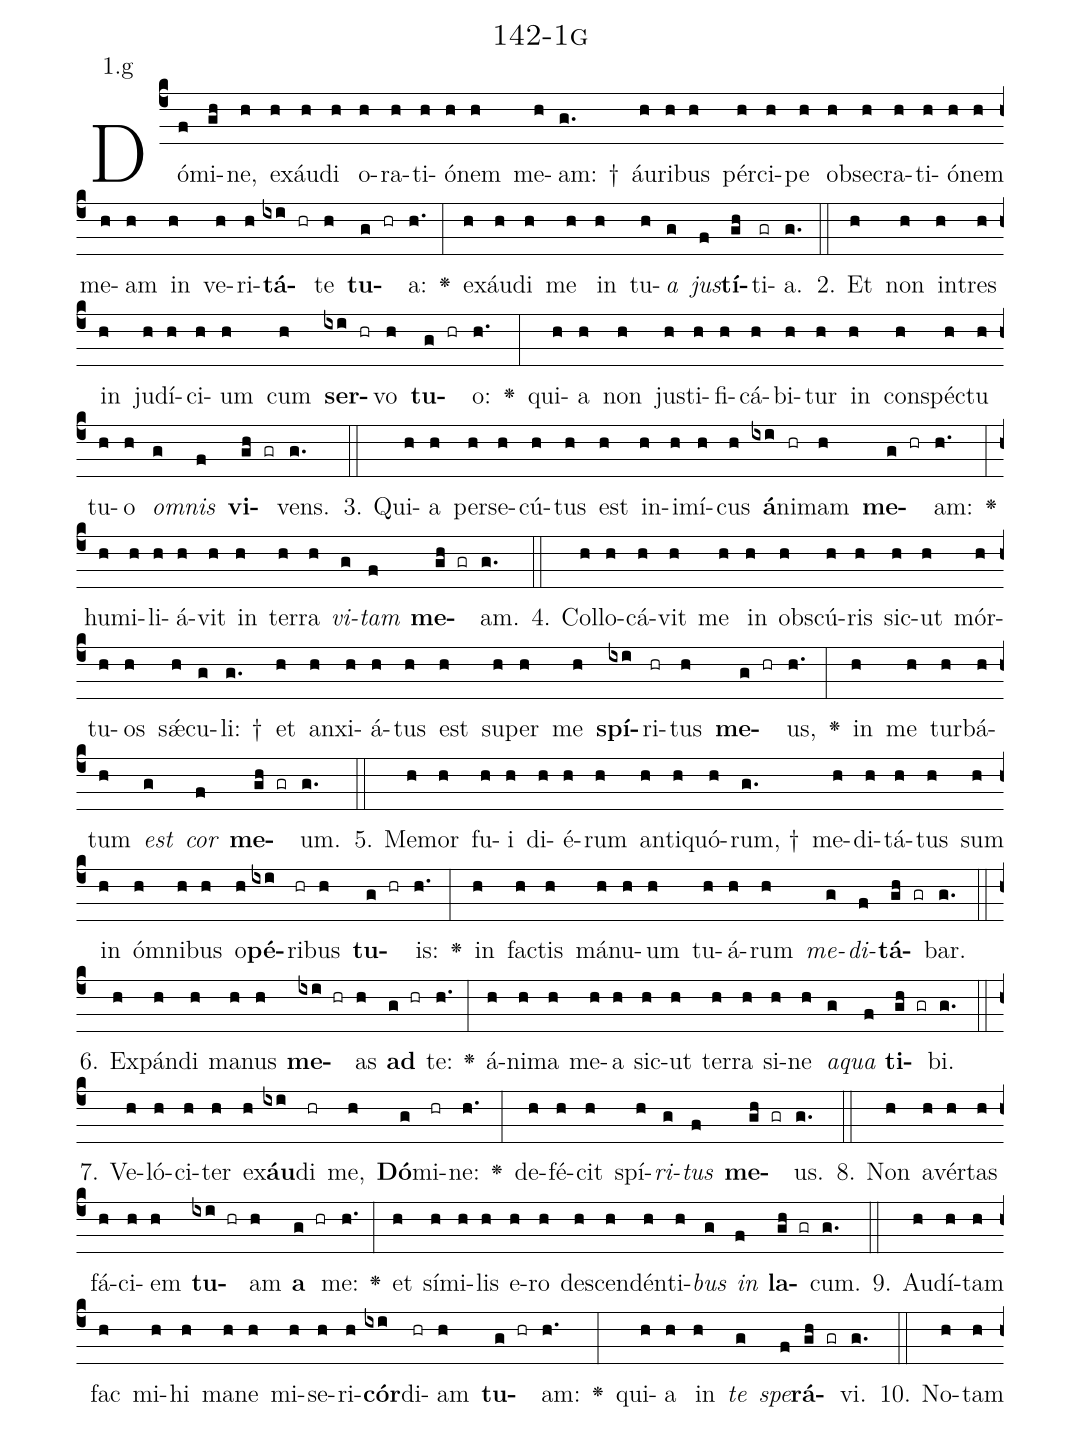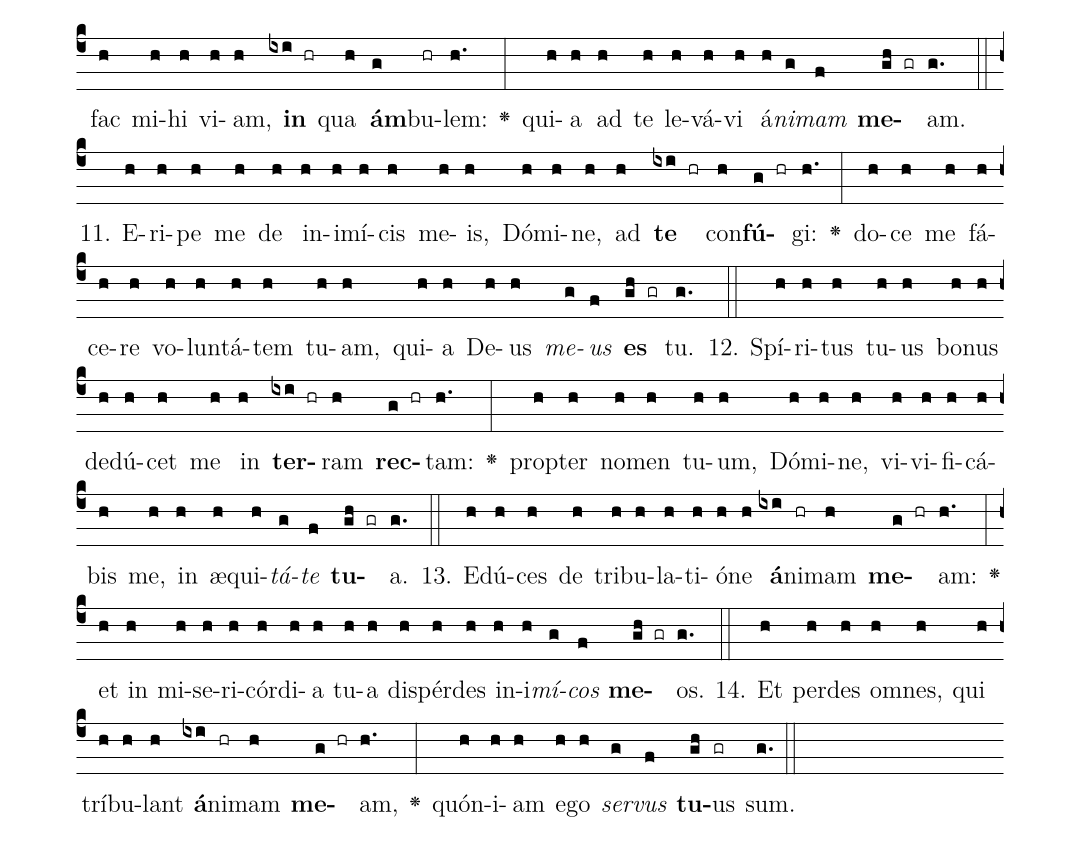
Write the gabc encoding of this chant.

name: 142-1g;
annotation: 1.g;
%%
(c4)Dó(f)mi(gh)ne,(h) ex(h)áu(h)di(h) o(h)ra(h)ti(h)ó(h)nem(h) me(h)am: †(g.) áu(h)ri(h)bus(h) pér(h)ci(h)pe(h) ob(h)se(h)cra(h)ti(h)ó(h)nem(h) me(h)am(h) in(h) ve(h)ri(h)<b>tá</b>(ixi hr)te(h) <b>tu</b>(g hr)a:(h.) <v>\greheightstar</v>(:) ex(h)áu(h)di(h) me(h) in(h) tu(h)<i>a</i>(g) <i>jus</i>(f)<b>tí</b>(gh)ti(gr)a.(g.) (::)
2. Et(h) non(h) in(h)tres(h) in(h) ju(h)dí(h)ci(h)um(h) cum(h) <b>ser</b>(ixi hr)vo(h) <b>tu</b>(g hr)o:(h.) <v>\greheightstar</v>(:) qui(h)a(h) non(h) jus(h)ti(h)fi(h)cá(h)bi(h)tur(h) in(h) con(h)spéc(h)tu(h) tu(h)o(h) <i>om</i>(g)<i>nis</i>(f) <b>vi</b>(gh gr)vens.(g.) (::)
3. Qui(h)a(h) per(h)se(h)cú(h)tus(h) est(h) in(h)i(h)mí(h)cus(h) <b>á</b>(ixi)ni(hr)mam(h) <b>me</b>(g hr)am:(h.) <v>\greheightstar</v>(:) hu(h)mi(h)li(h)á(h)vit(h) in(h) ter(h)ra(h) <i>vi</i>(g)<i>tam</i>(f) <b>me</b>(gh gr)am.(g.) (::)
4. Col(h)lo(h)cá(h)vit(h) me(h) in(h) obs(h)cú(h)ris(h) sic(h)ut(h) mór(h)tu(h)os(h) sǽ(h)cu(g)li: †(g.) et(h) an(h)xi(h)á(h)tus(h) est(h) su(h)per(h) me(h) <b>spí</b>(ixi)ri(hr)tus(h) <b>me</b>(g hr)us,(h.) <v>\greheightstar</v>(:) in(h) me(h) tur(h)bá(h)tum(h) <i>est</i>(g) <i>cor</i>(f) <b>me</b>(gh gr)um.(g.) (::)
5. Me(h)mor(h) fu(h)i(h) di(h)é(h)rum(h) an(h)ti(h)quó(h)rum, †(g.) me(h)di(h)tá(h)tus(h) sum(h) in(h) óm(h)ni(h)bus(h) o(h)<b>pé</b>(ixi)ri(hr)bus(h) <b>tu</b>(g hr)is:(h.) <v>\greheightstar</v>(:) in(h) fac(h)tis(h) má(h)nu(h)um(h) tu(h)á(h)rum(h) <i>me</i>(g)<i>di</i>(f)<b>tá</b>(gh gr)bar.(g.) (::)
6. Ex(h)pán(h)di(h) ma(h)nus(h) <b>me</b>(ixi hr)as(h) <b>ad</b>(g hr) te:(h.) <v>\greheightstar</v>(:) á(h)ni(h)ma(h) me(h)a(h) sic(h)ut(h) ter(h)ra(h) si(h)ne(h) <i>a</i>(g)<i>qua</i>(f) <b>ti</b>(gh gr)bi.(g.) (::)
7. Ve(h)ló(h)ci(h)ter(h) ex(h)<b>áu</b>(ixi)di(hr) me,(h) <b>Dó</b>(g)mi(hr)ne:(h.) <v>\greheightstar</v>(:) de(h)fé(h)cit(h) spí(h)<i>ri</i>(g)<i>tus</i>(f) <b>me</b>(gh gr)us.(g.) (::)
8. Non(h) a(h)vér(h)tas(h) fá(h)ci(h)em(h) <b>tu</b>(ixi hr)am(h) <b>a</b>(g hr) me:(h.) <v>\greheightstar</v>(:) et(h) sí(h)mi(h)lis(h) e(h)ro(h) de(h)scen(h)dén(h)ti(h)<i>bus</i>(g) <i>in</i>(f) <b>la</b>(gh gr)cum.(g.) (::)
9. Au(h)dí(h)tam(h) fac(h) mi(h)hi(h) ma(h)ne(h) mi(h)se(h)ri(h)<b>cór</b>(ixi)di(hr)am(h) <b>tu</b>(g hr)am:(h.) <v>\greheightstar</v>(:) qui(h)a(h) in(h) <i>te</i>(g) <i>spe</i>(f)<b>rá</b>(gh gr)vi.(g.) (::)
10. No(h)tam(h) fac(h) mi(h)hi(h) vi(h)am,(h) <b>in</b>(ixi hr) qua(h) <b>ám</b>(g)bu(hr)lem:(h.) <v>\greheightstar</v>(:) qui(h)a(h) ad(h) te(h) le(h)vá(h)vi(h) á(h)<i>ni</i>(g)<i>mam</i>(f) <b>me</b>(gh gr)am.(g.) (::)
11. E(h)ri(h)pe(h) me(h) de(h) in(h)i(h)mí(h)cis(h) me(h)is,(h) Dó(h)mi(h)ne,(h) ad(h) <b>te</b>(ixi hr) con(h)<b>fú</b>(g hr)gi:(h.) <v>\greheightstar</v>(:) do(h)ce(h) me(h) fá(h)ce(h)re(h) vo(h)lun(h)tá(h)tem(h) tu(h)am,(h) qui(h)a(h) De(h)us(h) <i>me</i>(g)<i>us</i>(f) <b>es</b>(gh gr) tu.(g.) (::)
12. Spí(h)ri(h)tus(h) tu(h)us(h) bo(h)nus(h) de(h)dú(h)cet(h) me(h) in(h) <b>ter</b>(ixi hr)ram(h) <b>rec</b>(g hr)tam:(h.) <v>\greheightstar</v>(:) prop(h)ter(h) no(h)men(h) tu(h)um,(h) Dó(h)mi(h)ne,(h) vi(h)vi(h)fi(h)cá(h)bis(h) me,(h) in(h) æ(h)qui(h)<i>tá</i>(g)<i>te</i>(f) <b>tu</b>(gh gr)a.(g.) (::)
13. E(h)dú(h)ces(h) de(h) tri(h)bu(h)la(h)ti(h)ó(h)ne(h) <b>á</b>(ixi)ni(hr)mam(h) <b>me</b>(g hr)am:(h.) <v>\greheightstar</v>(:) et(h) in(h) mi(h)se(h)ri(h)cór(h)di(h)a(h) tu(h)a(h) dis(h)pér(h)des(h) in(h)i(h)<i>mí</i>(g)<i>cos</i>(f) <b>me</b>(gh gr)os.(g.) (::)
14. Et(h) per(h)des(h) om(h)nes,(h) qui(h) trí(h)bu(h)lant(h) <b>á</b>(ixi)ni(hr)mam(h) <b>me</b>(g hr)am,(h.) <v>\greheightstar</v>(:) quón(h)i(h)am(h) e(h)go(h) <i>ser</i>(g)<i>vus</i>(f) <b>tu</b>(gh)us(gr) sum.(g.) (::)
